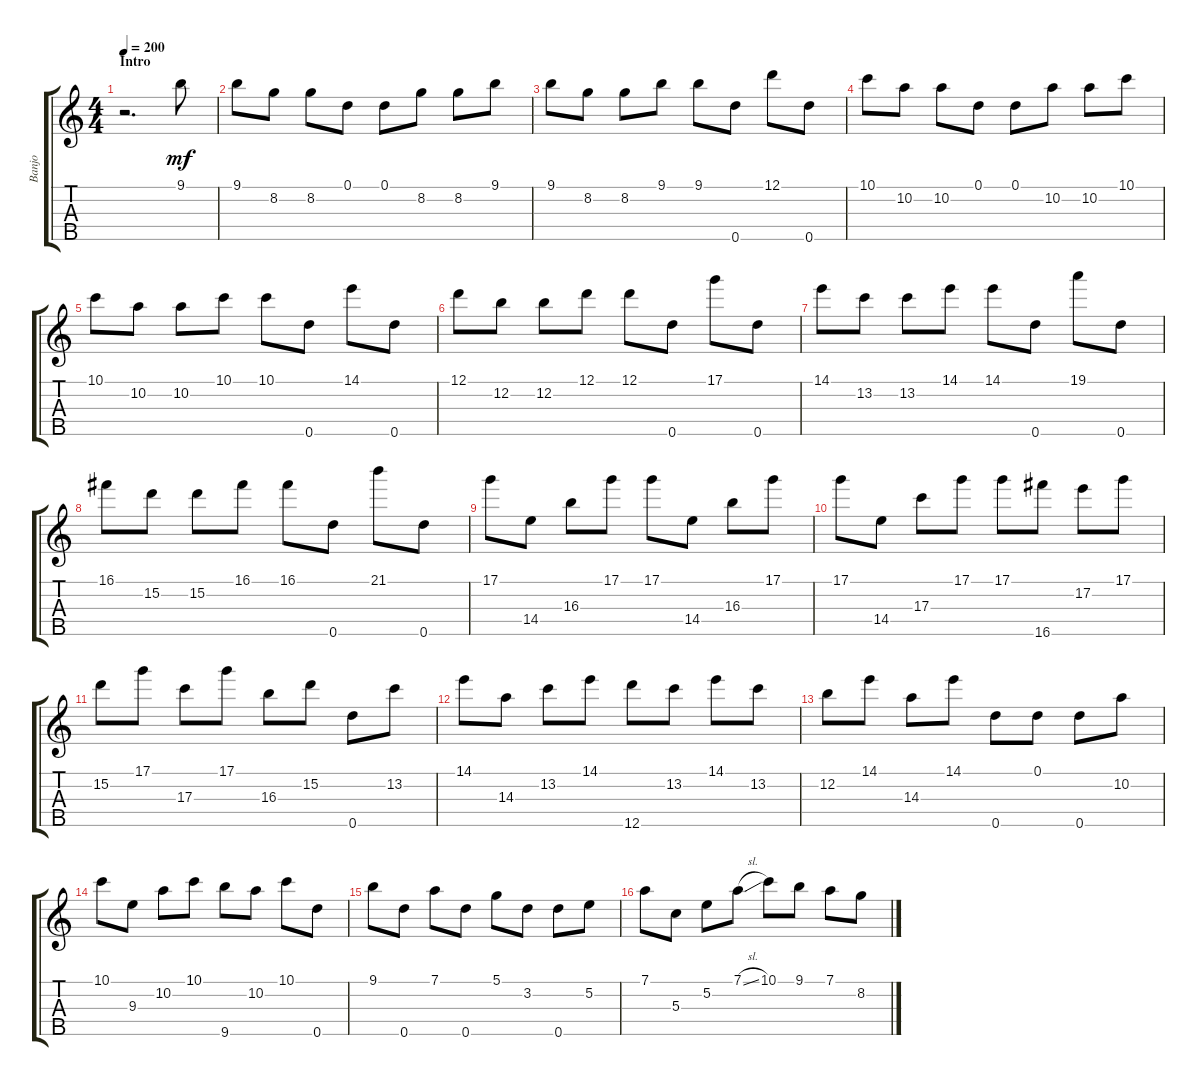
\track ("Banjo" "Banjo") {instrument banjo}
\staff {score tabs}
\tuning (D4 B3 G3 D3 D4) {hide}
\displaytranspose 12
\ts (4 4)
\section ("" "Intro")
\tempo 200
\clef g2
\ks c
r.2{d dy mf} 9.1.8 |
9.1.8 8.2.8 8.2.8 0.1.8 0.1.8 8.2.8 8.2.8 9.1.8 |
9.1.8 8.2.8 8.2.8 9.1.8 9.1.8 0.5.8 12.1.8 0.5.8 |
10.1.8 10.2.8 10.2.8 0.1.8 0.1.8 10.2.8 10.2.8 10.1.8 |
10.1.8 10.2.8 10.2.8 10.1.8 10.1.8 0.5.8 14.1.8 0.5.8 |
12.1.8 12.2.8 12.2.8 12.1.8 12.1.8 0.5.8 17.1.8 0.5.8 |
14.1.8 13.2.8 13.2.8 14.1.8 14.1.8 0.5.8 19.1.8 0.5.8 |
16.1.8 15.2.8 15.2.8 16.1.8 16.1.8 0.5.8 21.1.8 0.5.8 |
17.1.8 14.4.8 16.3.8 17.1.8 17.1.8 14.4.8 16.3.8 17.1.8 |
17.1.8 14.4.8 17.3.8 17.1.8 17.1.8 16.5.8 17.2.8 17.1.8 |
15.2.8 17.1.8 17.3.8 17.1.8 16.3.8 15.2.8 0.5.8 13.2.8 |
14.1.8 14.3.8 13.2.8 14.1.8 12.5.8 13.2.8 14.1.8 13.2.8 |
12.2.8 14.1.8 14.3.8 14.1.8 0.5.8 0.1.8 0.5.8 10.2.8 |
10.1.8 9.3.8 10.2.8 10.1.8 9.5.8 10.2.8 10.1.8 0.5.8 |
9.1.8 0.5.8 7.1.8 0.5.8 5.1.8 3.2.8 0.5.8 5.2.8 |
7.1.8 5.3.8 5.2.8 7.1{sl}.8 10.1.8 9.1.8 7.1.8 8.2.8
